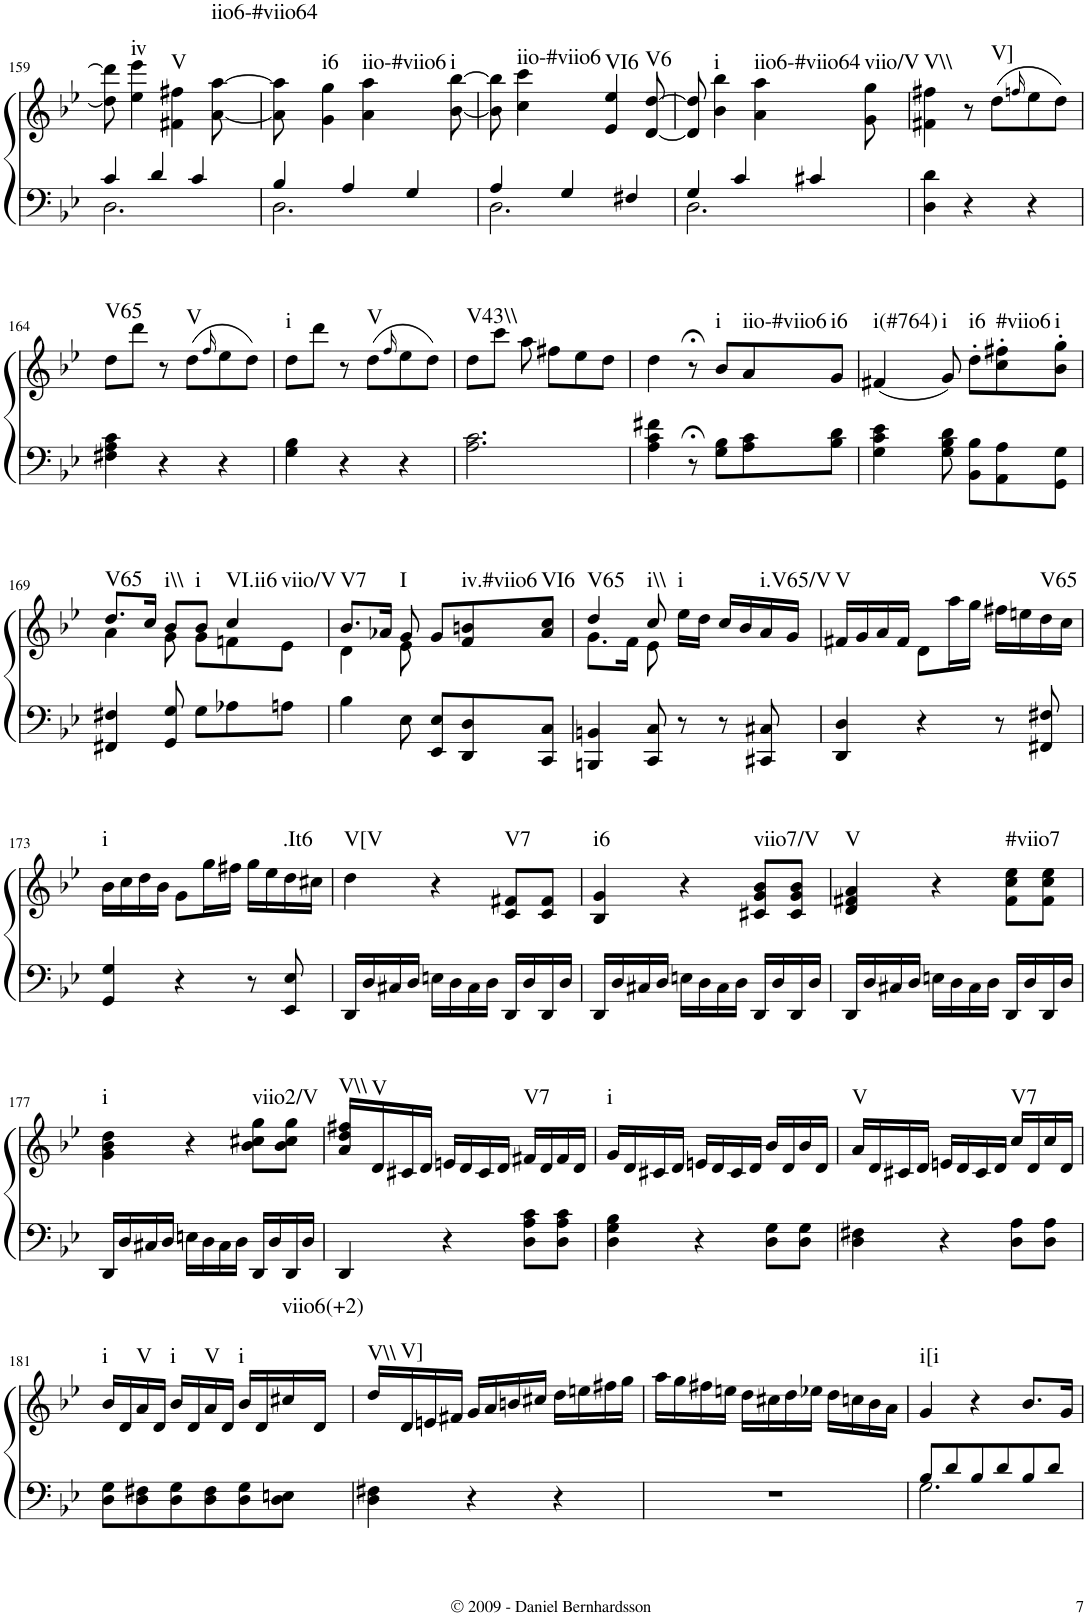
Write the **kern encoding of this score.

**kern	**kern	**harte
*part1	*part1	*part1
*staff2	*staff1	*
*I"Piano	*	*
*I'Pno.	*	*
!!LO:PB:g=z
*clefF4	*clefG2	*
*k[b-e-]	*k[b-e-]	*
*B-:	*B-:	*
*M3/4	*M3/4	*
=159	=159	=159
*^	*	*
4c/	2.D\	8dd\] 8ddd\]	.
!	!	!	!LO:H:kt=iv
.	.	4ee-\ 4eee-\	N
4d/	.	.	.
!	!	!	!LO:H:kt=V
.	.	4f#X\ 4ff#X\	N
4c/	.	.	.
!	!	!	!LO:H:kt=iio6-#viio64
.	.	[8a\ [8aa\	N
=160	=160	=160	=160
4B-/	2.D\	8a\] 8aa\]	.
!	!	!	!LO:H:kt=i6
.	.	4g\ 4gg\	N
4A/	.	.	.
!	!	!	!LO:H:kt=iio-#viio6
.	.	4a\ 4aa\	N
4G/	.	.	.
!	!	!	!LO:H:kt=i
.	.	[8b-\ [8bb-\	N
=161	=161	=161	=161
4A/	2.D\	8b-\] 8bb-\]	.
!	!	!	!LO:H:kt=iio-#viio6
.	.	4cc\ 4ccc\	N
4G/	.	.	.
!	!	!	!LO:H:kt=VI6
.	.	4e-/ 4ee-/	N
4F#X/	.	.	.
!	!	!	!LO:H:kt=V6
.	.	[8d/ [8dd/	N
=162	=162	=162	=162
4G/	2.D\	8d/] 8dd/]	.
!	!	!	!LO:H:kt=i
.	.	4b-\ 4bb-\	N
4c/	.	.	.
!	!	!	!LO:H:kt=iio6-#viio64
.	.	4a\ 4aa\	N
4c#X/	.	.	.
!	!	!	!LO:H:kt=viio/V
.	.	8g\ 8gg\	N
*v	*v	*	*
=163	=163	=163
!	!	!LO:H:kt=V\\
4D\ 4d\	4f#X\ 4ff#X\	N
4r	8r	.
!	!	!LO:H:kt=V]
.	(8dd\L	N
.	16qffn/	.
4r	8ee-\	.
.	8dd\J)	.
!!LO:LB:g=z
=164	=164	=164
!	!	!LO:H:kt=V65
4F#X\ 4A\ 4c\	8dd\L	N
.	8ddd\J	.
4r	8r	.
!	!	!LO:H:kt=V
.	(8dd\L	N
.	16qff/	.
4r	8ee-\	.
.	8dd\J)	.
=165	=165	=165
!	!	!LO:H:kt=i
4G\ 4B-\	8dd\L	N
.	8ddd\J	.
4r	8r	.
!	!	!LO:H:kt=V
.	(8dd\L	N
.	16qff/	.
4r	8ee-\	.
.	8dd\J)	.
=166	=166	=166
!	!	!LO:H:kt=V43\\
2.A\ 2.c\	8dd\L	N
.	8ccc\J	.
.	8aa\	.
.	8ff#X\L	.
.	8ee-\	.
.	8dd\J	.
=167	=167	=167
4A\ 4c\ 4f#X\	4dd\	.
8r;<	8r;<	.
!	!	!LO:H:kt=i
8G\ 8B-\L	8b-/L	N
!	!	!LO:H:kt=iio-#viio6
8A\ 8c\	8a/	N
!	!	!LO:H:kt=i6
8B-\ 8d\J	8g/J	N
=168	=168	=168
!	!	!LO:H:kt=i(#764)
4G\ 4c\ 4e-\	(4f#X/	N
!	!	!LO:H:kt=i
8G\ 8B-\ 8d\	8g/)	N
!	!	!LO:H:kt=i6
8BB-\ 8B-\L	8dd'\L	N
!	!	!LO:H:kt=#viio6
8AA\ 8A\	8cc\' 8ff#X\'	N
!	!	!LO:H:kt=i
8GG\ 8G\J	8b-\' 8gg\'J	N
!!LO:LB:g=z
=169	=169	=169
*	*^	*
!	!	!	!LO:H:kt=V65
4FF#X/ 4F#X/	8.dd/L	4a\	N
.	16cc/Jk	.	.
!	!	!	!LO:H:kt=i\\
8GG/ 8G/	8b-/L	8g\	N
!	!	!	!LO:H:kt=i
8G\L	8b-/J	8g\L	N
!	!	!	!LO:H:n=1:kt=VI.ii6
!	!	!	!LO:H:n=2:kt=viio/V
8A-X\	4cc/	8fn\	N N
8An\J	.	8e-\J	.
=170	=170	=170	=170
!	!	!	!LO:H:kt=V7
4B-\	8.b-/L	4d\	N
.	16a-X/Jk	.	.
!	!	!	!LO:H:kt=I
8E-\	8g/	8e-\	N
8EE-/ 8E-/L	8g/L	8ryy	.
!	!	!	!LO:H:kt=iv.#viio6
8DD/ 8D/	8f/ 8bn/	4ryy	N
!	!	!	!LO:H:kt=VI6
8CC/ 8C/J	8a-/ 8cc/J	.	N
=171	=171	=171	=171
!	!	!	!LO:H:kt=V65
4BBBn/ 4BBn/	4dd/	8.g\L	N
.	.	16f\Jk	.
!	!	!	!LO:H:kt=i\\
8CC/ 8C/	8cc/	8e-\	N
!	!	!	!LO:H:kt=i
8r	16ee-\LL	8ryy	N
.	16dd\JJ	.	.
8r	16cc/LL	4ryy	.
.	16b-/	.	.
!	!	!	!LO:H:kt=i.V65/V
8CC#X/ 8C#X/	16a/	.	N
.	16g/JJ	.	.
*	*v	*v	*
=172	=172	=172
!	!	!LO:H:kt=V
4DD/ 4D/	16f#X/LL	N
.	16g/	.
.	16a/	.
.	16f#/JJ	.
4r	8d\L	.
.	16aa\L	.
.	16gg\JJ	.
8r	16ff#X\LL	.
.	16een\	.
!	!	!LO:H:kt=V65
8FF#X/ 8F#X/	16dd\	N
.	16cc\JJ	.
!!LO:LB:g=z
=173	=173	=173
!	!	!LO:H:kt=i
4GG/ 4G/	16b-\LL	N
.	16cc\	.
.	16dd\	.
.	16b-\JJ	.
4r	8g\L	.
.	16gg\L	.
.	16ff#X\JJ	.
8r	16gg\LL	.
.	16ee-\	.
!	!	!LO:H:kt=.It6
8EE-/ 8E-/	16dd\	N
.	16cc#X\JJ	.
=174	=174	=174
!	!	!LO:H:kt=V[V
16DD/LL	4dd\	N
16D/	.	.
16C#X/	.	.
16D/JJ	.	.
16En\LL	4r	.
16D\	.	.
16C#\	.	.
16D\JJ	.	.
!	!	!LO:H:kt=V7
16DD/LL	8c/ 8f#X/L	N
16D/	.	.
16DD/	8c/ 8f#/J	.
16D/JJ	.	.
=175	=175	=175
!	!	!LO:H:kt=i6
16DD/LL	4B-/ 4g/	N
16D/	.	.
16C#X/	.	.
16D/JJ	.	.
16En\LL	4r	.
16D\	.	.
16C#\	.	.
16D\JJ	.	.
!	!	!LO:H:kt=viio7/V
16DD/LL	8c#X/ 8g/ 8b-/L	N
16D/	.	.
16DD/	8c#/ 8g/ 8b-/J	.
16D/JJ	.	.
=176	=176	=176
!	!	!LO:H:kt=V
16DD/LL	4d/ 4f#X/ 4a/	N
16D/	.	.
16C#X/	.	.
16D/JJ	.	.
16En\LL	4r	.
16D\	.	.
16C#\	.	.
16D\JJ	.	.
!	!	!LO:H:kt=#viio7
16DD/LL	8f#\ 8cc\ 8ee-\L	N
16D/	.	.
16DD/	8f#\ 8cc\ 8ee-\J	.
16D/JJ	.	.
!!LO:LB:g=z
=177	=177	=177
!	!	!LO:H:kt=i
16DD/LL	4g\ 4b-\ 4dd\	N
16D/	.	.
16C#X/	.	.
16D/JJ	.	.
16En\LL	4r	.
16D\	.	.
16C#\	.	.
16D\JJ	.	.
!	!	!LO:H:kt=viio2/V
16DD/LL	8b-\ 8cc#X\ 8gg\L	N
16D/	.	.
16DD/	8b-\ 8cc#\ 8gg\J	.
16D/JJ	.	.
=178	=178	=178
!	!	!LO:H:kt=V\\
4DD/	16a/ 16dd/ 16ff#X/LL	N
!	!	!LO:H:kt=V
.	16d/	N
.	16c#X/	.
.	16d/JJ	.
4r	16en/LL	.
.	16d/	.
.	16c#/	.
.	16d/JJ	.
!	!	!LO:H:kt=V7
8D\ 8A\ 8c\L	16f#X/LL	N
.	16d/	.
8D\ 8A\ 8c\J	16f#/	.
.	16d/JJ	.
=179	=179	=179
!	!	!LO:H:kt=i
4D\ 4G\ 4B-\	16g/LL	N
.	16d/	.
.	16c#X/	.
.	16d/JJ	.
4r	16en/LL	.
.	16d/	.
.	16c#/	.
.	16d/JJ	.
8D\ 8G\L	16b-/LL	.
.	16d/	.
8D\ 8G\J	16b-/	.
.	16d/JJ	.
=180	=180	=180
!	!	!LO:H:kt=V
4D\ 4F#X\	16a/LL	N
.	16d/	.
.	16c#X/	.
.	16d/JJ	.
4r	16en/LL	.
.	16d/	.
.	16c#/	.
.	16d/JJ	.
!	!	!LO:H:kt=V7
8D\ 8A\L	16cc/LL	N
.	16d/	.
8D\ 8A\J	16cc/	.
.	16d/JJ	.
!!LO:LB:g=z
=181	=181	=181
!	!	!LO:H:kt=i
8D\ 8G\L	16b-/LL	N
.	16d/	.
!	!	!LO:H:kt=V
8D\ 8F#X\	16a/	N
.	16d/JJ	.
!	!	!LO:H:kt=i
8D\ 8G\	16b-/LL	N
.	16d/	.
!	!	!LO:H:kt=V
8D\ 8F#\	16a/	N
.	16d/JJ	.
!	!	!LO:H:kt=i
8D\ 8G\	16b-/LL	N
.	16d/	.
!	!	!LO:H:kt=viio6(+2)
8D\ 8En\J	16cc#X/	N
.	16d/JJ	.
=182	=182	=182
!	!	!LO:H:kt=V\\
4D\ 4F#X\	16dd/LL	N
!	!	!LO:H:kt=V]
.	16d/	N
.	16en/	.
.	16f#X/JJ	.
4r	16g/LL	.
.	16a/	.
.	16bn/	.
.	16cc#X/JJ	.
4r	16dd\LL	.
.	16een\	.
.	16ff#X\	.
.	16gg\JJ	.
=183	=183	=183
2.r	16aa\LL	.
.	16gg\	.
.	16ff#X\	.
.	16een\JJ	.
.	16dd\LL	.
.	16cc#X\	.
.	16dd\	.
.	16ee-X\JJ	.
.	16dd\LL	.
.	16ccn\	.
.	16b-\	.
.	16a\JJ	.
=184	=184	=184
*^	*	*
!	!	!	!LO:H:kt=i[i
8B-/L	2.G\	4g/	N
8d/	.	.	.
8B-/	.	4r	.
8d/	.	.	.
8B-/	.	8.b-/L	.
8d/J	.	.	.
.	.	16g/Jk	.
*v	*v	*	*
=	=	=
*-	*-	*-
